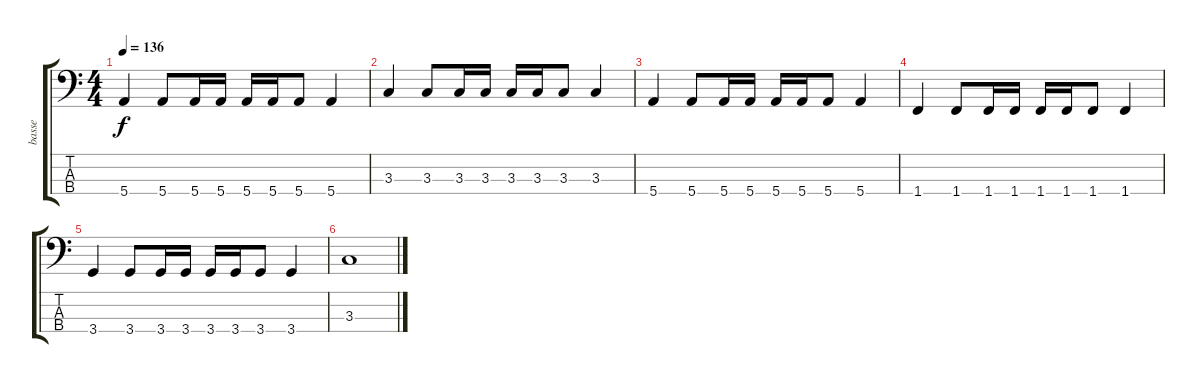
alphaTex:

\track ("basse" "basse") {instrument electricbassfinger}
\staff {score tabs}
\tuning (G2 D2 A1 E1) {hide}
\ts (4 4)
\tempo 136
\clef f4
\ks c
5.4.4{dy f} 5.4.8 5.4.16 5.4.16 5.4.16 5.4.16 5.4.8 5.4.4 |
3.3.4 3.3.8 3.3.16 3.3.16 3.3.16 3.3.16 3.3.8 3.3.4 |
5.4.4 5.4.8 5.4.16 5.4.16 5.4.16 5.4.16 5.4.8 5.4.4 |
1.4.4 1.4.8 1.4.16 1.4.16 1.4.16 1.4.16 1.4.8 1.4.4 |
3.4.4 3.4.8 3.4.16 3.4.16 3.4.16 3.4.16 3.4.8 3.4.4 |
3.3.1
